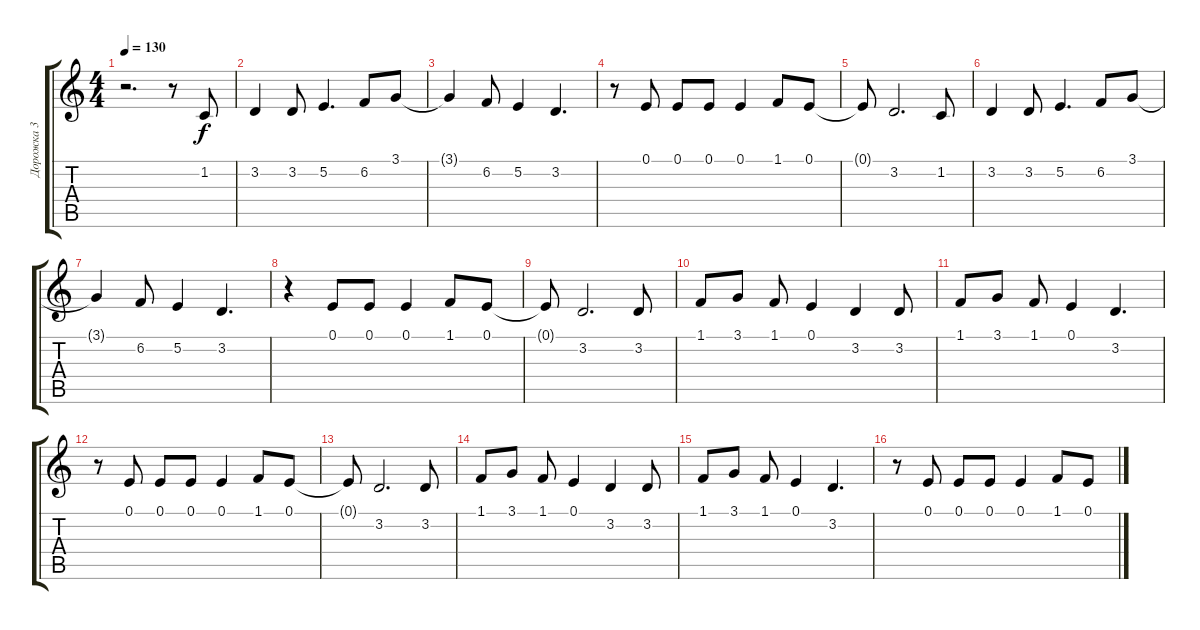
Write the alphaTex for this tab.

\track ("Дорожка 3" "Дорожка 3") {instrument pad4choir}
\staff {score tabs}
\tuning (E4 B3 G3 D3 A2 E2) {hide}
\ts (4 4)
\tempo 130
\clef g2
\ks c
r.2{d dy f} r.8 1.2.8 |
3.2.4 3.2.8 5.2.4{d} 6.2.8 3.1.8 |
3.1{t}.4 6.2.8 5.2.4 3.2.4{d} |
r.8 0.1.8 0.1.8 0.1.8 0.1.4 1.1.8 0.1.8 |
0.1{t}.8 3.2.2{d} 1.2.8 |
3.2.4 3.2.8 5.2.4{d} 6.2.8 3.1.8 |
3.1{t}.4 6.2.8 5.2.4 3.2.4{d} |
r.4 0.1.8 0.1.8 0.1.4 1.1.8 0.1.8 |
0.1{t}.8 3.2.2{d} 3.2.8 |
1.1.8 3.1.8 1.1.8 0.1.4 3.2.4 3.2.8 |
1.1.8 3.1.8 1.1.8 0.1.4 3.2.4{d} |
r.8 0.1.8 0.1.8 0.1.8 0.1.4 1.1.8 0.1.8 |
0.1{t}.8 3.2.2{d} 3.2.8 |
1.1.8 3.1.8 1.1.8 0.1.4 3.2.4 3.2.8 |
1.1.8 3.1.8 1.1.8 0.1.4 3.2.4{d} |
r.8 0.1.8 0.1.8 0.1.8 0.1.4 1.1.8 0.1.8
